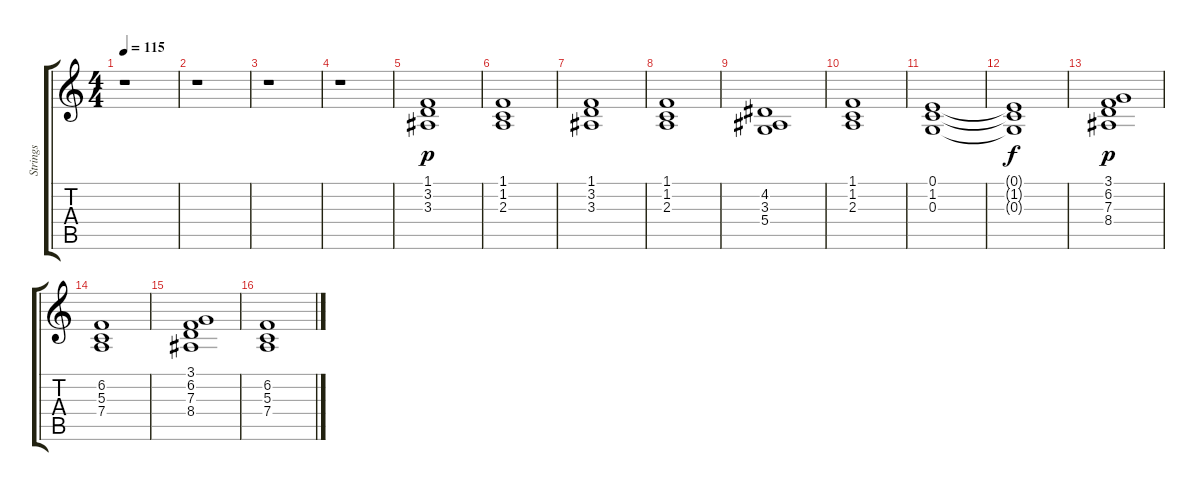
\track ("Strings" "Strings") {instrument synthvoice}
\staff {score tabs}
\tuning (E4 B3 G3 D3 A2 E2) {hide}
\ts (4 4)
\tempo 115
\clef g2
\ks c
r.1{dy p instrument synthvoice} |
r.1 |
r.1 |
r.1 |
(1.1 3.2 3.3).1{volume 11} |
(1.1 1.2 2.3).1 |
(1.1 3.2 3.3).1 |
(1.1 1.2 2.3).1 |
(4.2 3.3 5.4).1 |
(1.1 1.2 2.3).1 |
(0.1 1.2 0.3).1 |
(0.1{t} 1.2{t} 0.3{t}).1{dy f} |
(3.1 6.2 7.3 8.4).1{dy p} |
(6.2 5.3 7.4).1 |
(3.1 6.2 7.3 8.4).1 |
(6.2 5.3 7.4).1
